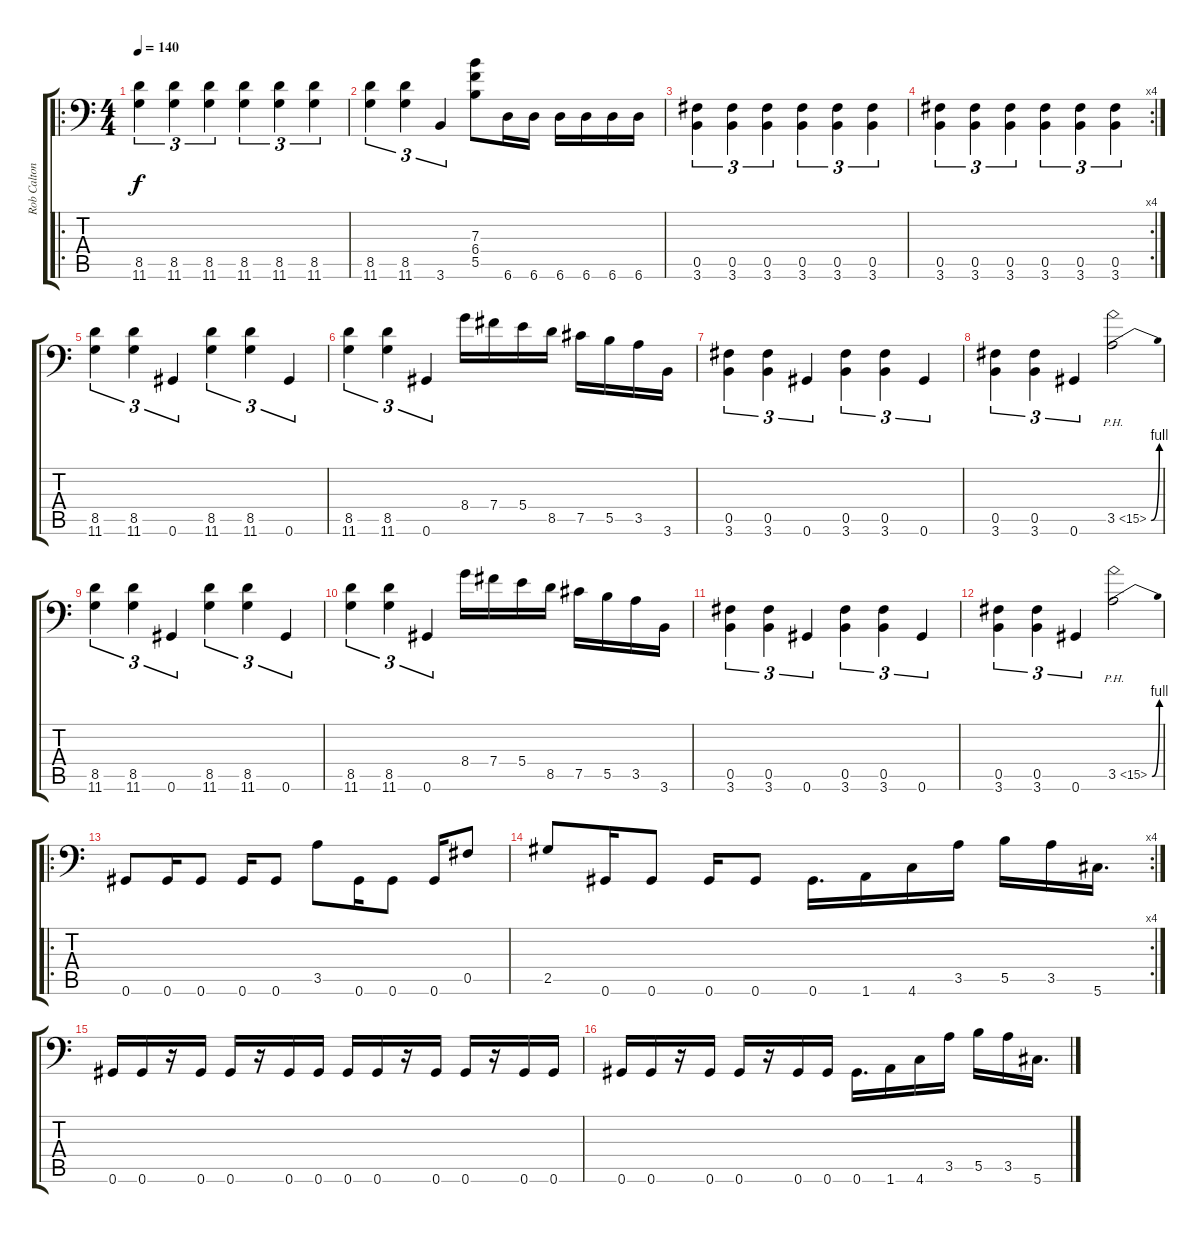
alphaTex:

\track ("Rob Calton" "Rob Calton") {instrument distortionguitar}
\staff {score tabs}
\tuning (Db4 Ab3 E3 B2 Gb2 Ab1) {hide}
\ro
\ts (4 4)
\tempo 140
\clef f4
\ks c
(8.5 11.6).4{tu (3 2) dy f} (8.5 11.6).4{tu (3 2)} (8.5 11.6).4{tu (3 2)} (8.5 11.6).4{tu (3 2)} (8.5 11.6).4{tu (3 2)} (8.5 11.6).4{tu (3 2)} |
(8.5 11.6).4{tu (3 2)} (8.5 11.6).4{tu (3 2)} 3.6.4{tu (3 2)} (7.3 6.4 5.5).8 6.6.16 6.6.16 6.6.16 6.6.16 6.6.16 6.6.16 |
(0.5 3.6).4{tu (3 2)} (0.5 3.6).4{tu (3 2)} (0.5 3.6).4{tu (3 2)} (0.5 3.6).4{tu (3 2)} (0.5 3.6).4{tu (3 2)} (0.5 3.6).4{tu (3 2)} |
\rc 4
(0.5 3.6).4{tu (3 2)} (0.5 3.6).4{tu (3 2)} (0.5 3.6).4{tu (3 2)} (0.5 3.6).4{tu (3 2)} (0.5 3.6).4{tu (3 2)} (0.5 3.6).4{tu (3 2)} |
(8.5 11.6).4{tu (3 2)} (8.5 11.6).4{tu (3 2)} 0.6.4{tu (3 2)} (8.5 11.6).4{tu (3 2)} (8.5 11.6).4{tu (3 2)} 0.6.4{tu (3 2)} |
(8.5 11.6).4{tu (3 2)} (8.5 11.6).4{tu (3 2)} 0.6.4{tu (3 2)} 8.4.16 7.4.16 5.4.16 8.5.16 7.5.16 5.5.16 3.5.16 3.6.16 |
(0.5 3.6).4{tu (3 2)} (0.5 3.6).4{tu (3 2)} 0.6.4{tu (3 2)} (0.5 3.6).4{tu (3 2)} (0.5 3.6).4{tu (3 2)} 0.6.4{tu (3 2)} |
(0.5 3.6).4{tu (3 2)} (0.5 3.6).4{tu (3 2)} 0.6.4{tu (3 2)} 3.5{be (bend 0 0 60 4) ph 12}.2 |
(8.5 11.6).4{tu (3 2)} (8.5 11.6).4{tu (3 2)} 0.6.4{tu (3 2)} (8.5 11.6).4{tu (3 2)} (8.5 11.6).4{tu (3 2)} 0.6.4{tu (3 2)} |
(8.5 11.6).4{tu (3 2)} (8.5 11.6).4{tu (3 2)} 0.6.4{tu (3 2)} 8.4.16 7.4.16 5.4.16 8.5.16 7.5.16 5.5.16 3.5.16 3.6.16 |
(0.5 3.6).4{tu (3 2)} (0.5 3.6).4{tu (3 2)} 0.6.4{tu (3 2)} (0.5 3.6).4{tu (3 2)} (0.5 3.6).4{tu (3 2)} 0.6.4{tu (3 2)} |
(0.5 3.6).4{tu (3 2)} (0.5 3.6).4{tu (3 2)} 0.6.4{tu (3 2)} 3.5{be (bend 0 0 60 4) ph 12}.2 |
\ro
0.6.8 0.6.16 0.6.8 0.6.16 0.6.8 3.5.8 0.6.16 0.6.8 0.6.16 0.5.8 |
\rc 4
2.5.8 0.6.16 0.6.8 0.6.16 0.6.8 0.6.16{d} 1.6.16 4.6.16 3.5.16 5.5.16 3.5.16 5.6.16{d} |
0.6.16 0.6.16 r.16 0.6.16 0.6.16 r.16 0.6.16 0.6.16 0.6.16 0.6.16 r.16 0.6.16 0.6.16 r.16 0.6.16 0.6.16 |
0.6.16 0.6.16 r.16 0.6.16 0.6.16 r.16 0.6.16 0.6.16 0.6.16{d} 1.6.16 4.6.16 3.5.16 5.5.16 3.5.16 5.6.16{d}
